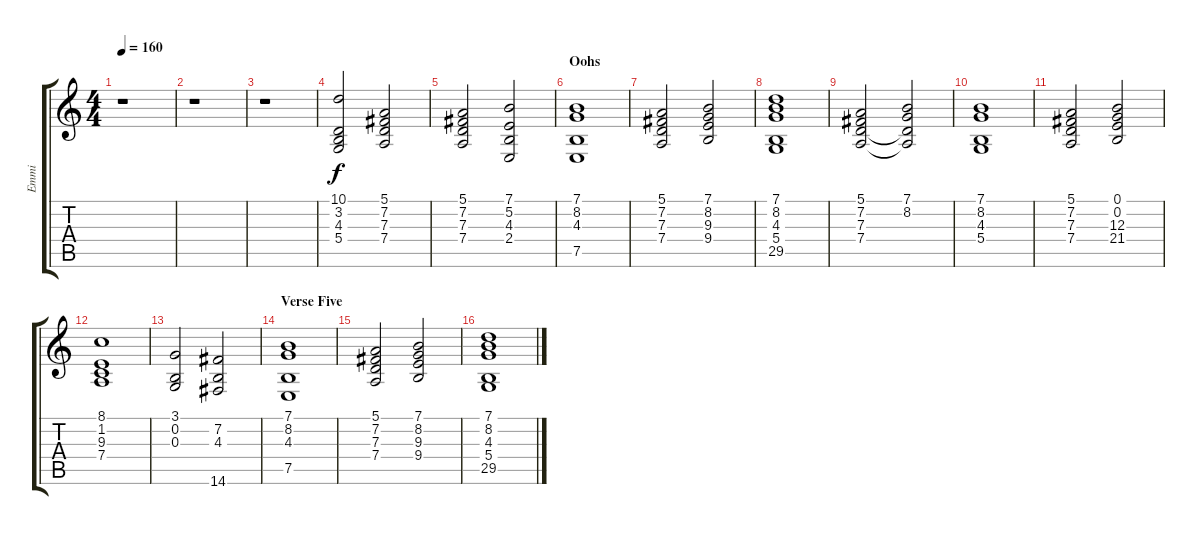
\track ("Emmi" "Emmi") {instrument stringensemble1}
\staff {score tabs}
\tuning (E4 B3 G3 D3 A2 E2) {hide}
\ts (4 4)
\tempo 160
\clef g2
\ks c
r.1{dy f} |
r.1 |
r.1 |
(10.1 3.2 4.3 5.4).2 (5.1 7.2 7.3 7.4).2 |
(5.1 7.2 7.3 7.4).2 (7.1 5.2 4.3 2.4).2 |
\section ("" "Oohs")
(7.1 8.2 4.3 7.5).1 |
(5.1 7.2 7.3 7.4).2 (7.1 8.2 9.3 9.4).2 |
(7.1 8.2 4.3 5.4 29.5).1 |
(5.1 7.2 7.3 7.4).2 (7.1 8.2 7.3{t} 7.4{t}).2 |
(7.1 8.2 4.3 5.4).1 |
(5.1 7.2 7.3 7.4).2 (0.1 0.2 12.3 21.4).2 |
(8.1 1.2 9.3 7.4).1 |
(3.1 0.2 0.3).2 (7.2 4.3 14.6).2 |
\section ("" "Verse Five")
(7.1 8.2 4.3 7.5).1 |
(5.1 7.2 7.3 7.4).2 (7.1 8.2 9.3 9.4).2 |
(7.1 8.2 4.3 5.4 29.5).1
